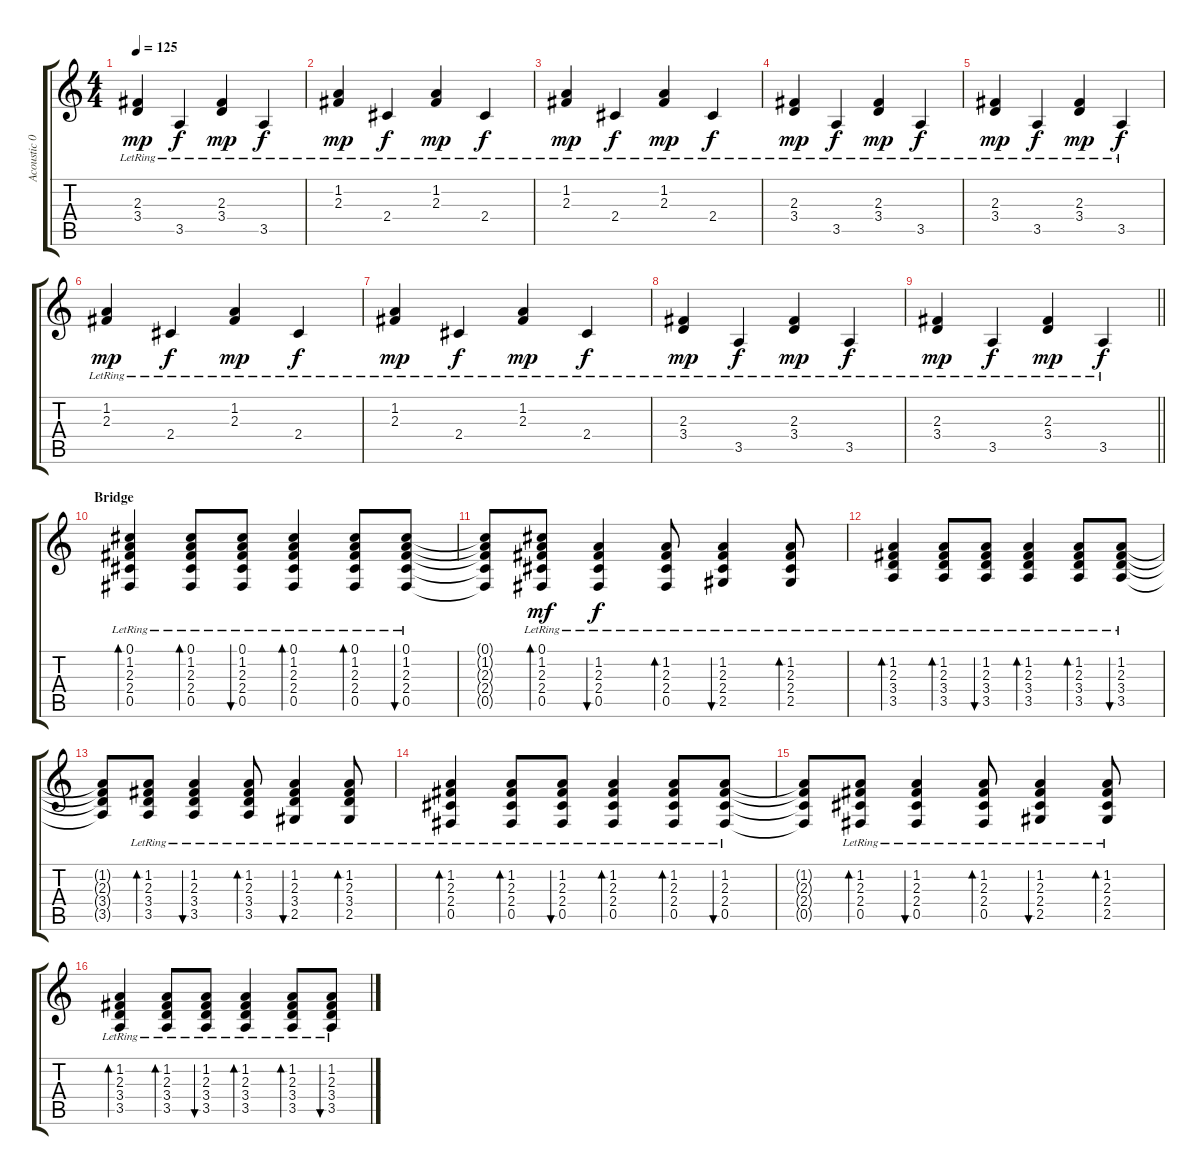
\track ("Acoustic 01" "Acoustic 0") {instrument electricguitarjazz}
\staff {score tabs}
\tuning (Db4 Ab3 E3 B2 Gb2 Db2) {hide}
\ts (4 4)
\tempo 125
\clef g2
\ks c
(2.3{lr} 3.4{lr}).4{dy mp} 3.5{lr}.4{dy f} (2.3{lr} 3.4{lr}).4{dy mp} 3.5{lr}.4{dy f} |
(1.2{lr} 2.3{lr}).4{dy mp} 2.4{lr}.4{dy f} (1.2{lr} 2.3{lr}).4{dy mp} 2.4{lr}.4{dy f} |
(1.2{lr} 2.3{lr}).4{dy mp} 2.4{lr}.4{dy f} (1.2{lr} 2.3{lr}).4{dy mp} 2.4{lr}.4{dy f} |
(2.3{lr} 3.4{lr}).4{dy mp} 3.5{lr}.4{dy f} (2.3{lr} 3.4{lr}).4{dy mp} 3.5{lr}.4{dy f} |
(2.3{lr} 3.4{lr}).4{dy mp} 3.5{lr}.4{dy f} (2.3{lr} 3.4{lr}).4{dy mp} 3.5{lr}.4{dy f} |
(1.2{lr} 2.3{lr}).4{dy mp} 2.4{lr}.4{dy f} (1.2{lr} 2.3{lr}).4{dy mp} 2.4{lr}.4{dy f} |
(1.2{lr} 2.3{lr}).4{dy mp} 2.4{lr}.4{dy f} (1.2{lr} 2.3{lr}).4{dy mp} 2.4{lr}.4{dy f} |
(2.3{lr} 3.4{lr}).4{dy mp} 3.5{lr}.4{dy f} (2.3{lr} 3.4{lr}).4{dy mp} 3.5{lr}.4{dy f} |
\barLineRight lightlight
(2.3{lr} 3.4{lr}).4{dy mp} 3.5{lr}.4{dy f} (2.3{lr} 3.4{lr}).4{dy mp} 3.5{lr}.4{dy f} |
\section ("" "Bridge")
(0.1{lr} 1.2{lr} 2.3{lr} 2.4{lr} 0.5{lr}).4{bd 30 instrument acousticguitarsteel} (0.1{lr} 1.2{lr} 2.3{lr} 2.4{lr} 0.5{lr}).8{bd 30} (0.1{lr} 1.2{lr} 2.3{lr} 2.4{lr} 0.5{lr}).8{bu 30} (0.1{lr} 1.2{lr} 2.3{lr} 2.4{lr} 0.5{lr}).4{bd 30} (0.1{lr} 1.2{lr} 2.3{lr} 2.4{lr} 0.5{lr}).8{bd 30} (0.1{lr} 1.2{lr} 2.3{lr} 2.4{lr} 0.5{lr}).8{bu 30} |
(0.1{t} 1.2{t} 2.3{t} 2.4{t} 0.5{t}).8 (0.1{lr} 1.2{lr} 2.3{lr} 2.4{lr} 0.5{lr}).8{bd 30 dy mf} (1.2{lr} 2.3{lr} 2.4{lr} 0.5{lr}).4{bu 30 dy f} (1.2{lr} 2.3{lr} 2.4{lr} 0.5{lr}).8{bd 30} (1.2{lr} 2.3{lr} 2.4{lr} 2.5{lr}).4{bu 30} (1.2{lr} 2.3{lr} 2.4{lr} 2.5{lr}).8{bd 30} |
(1.2{lr} 2.3{lr} 3.4{lr} 3.5{lr}).4{bd 30} (1.2{lr} 2.3{lr} 3.4{lr} 3.5{lr}).8{bd 30} (1.2{lr} 2.3{lr} 3.4{lr} 3.5{lr}).8{bu 30} (1.2{lr} 2.3{lr} 3.4{lr} 3.5{lr}).4{bd 30} (1.2{lr} 2.3{lr} 3.4{lr} 3.5{lr}).8{bd 30} (1.2{lr} 2.3{lr} 3.4{lr} 3.5{lr}).8{bu 30} |
(1.2{t} 2.3{t} 3.4{t} 3.5{t}).8 (1.2{lr} 2.3{lr} 3.4{lr} 3.5{lr}).8{bd 30} (1.2{lr} 2.3{lr} 3.4{lr} 3.5{lr}).4{bu 30} (1.2{lr} 2.3{lr} 3.4{lr} 3.5{lr}).8{bd 30} (1.2{lr} 2.3{lr} 3.4{lr} 2.5{lr}).4{bu 30} (1.2{lr} 2.3{lr} 3.4{lr} 2.5{lr}).8{bd 30} |
(1.2{lr} 2.3{lr} 2.4{lr} 0.5{lr}).4{bd 30} (1.2{lr} 2.3{lr} 2.4{lr} 0.5{lr}).8{bd 30} (1.2{lr} 2.3{lr} 2.4{lr} 0.5{lr}).8{bu 30} (1.2{lr} 2.3{lr} 2.4{lr} 0.5{lr}).4{bd 30} (1.2{lr} 2.3{lr} 2.4{lr} 0.5{lr}).8{bd 30} (1.2{lr} 2.3{lr} 2.4{lr} 0.5{lr}).8{bu 30} |
(1.2{t} 2.3{t} 2.4{t} 0.5{t}).8 (1.2{lr} 2.3{lr} 2.4{lr} 0.5{lr}).8{bd 30} (1.2{lr} 2.3{lr} 2.4{lr} 0.5{lr}).4{bu 30} (1.2{lr} 2.3{lr} 2.4{lr} 0.5{lr}).8{bd 30} (1.2{lr} 2.3{lr} 2.4{lr} 2.5{lr}).4{bu 30} (1.2{lr} 2.3{lr} 2.4{lr} 2.5{lr}).8{bd 30} |
(1.2{lr} 2.3{lr} 3.4{lr} 3.5{lr}).4{bd 30} (1.2{lr} 2.3{lr} 3.4{lr} 3.5{lr}).8{bd 30} (1.2{lr} 2.3{lr} 3.4{lr} 3.5{lr}).8{bu 30} (1.2{lr} 2.3{lr} 3.4{lr} 3.5{lr}).4{bd 30} (1.2{lr} 2.3{lr} 3.4{lr} 3.5{lr}).8{bd 30} (1.2{lr} 2.3{lr} 3.4{lr} 3.5{lr}).8{bu 30}
